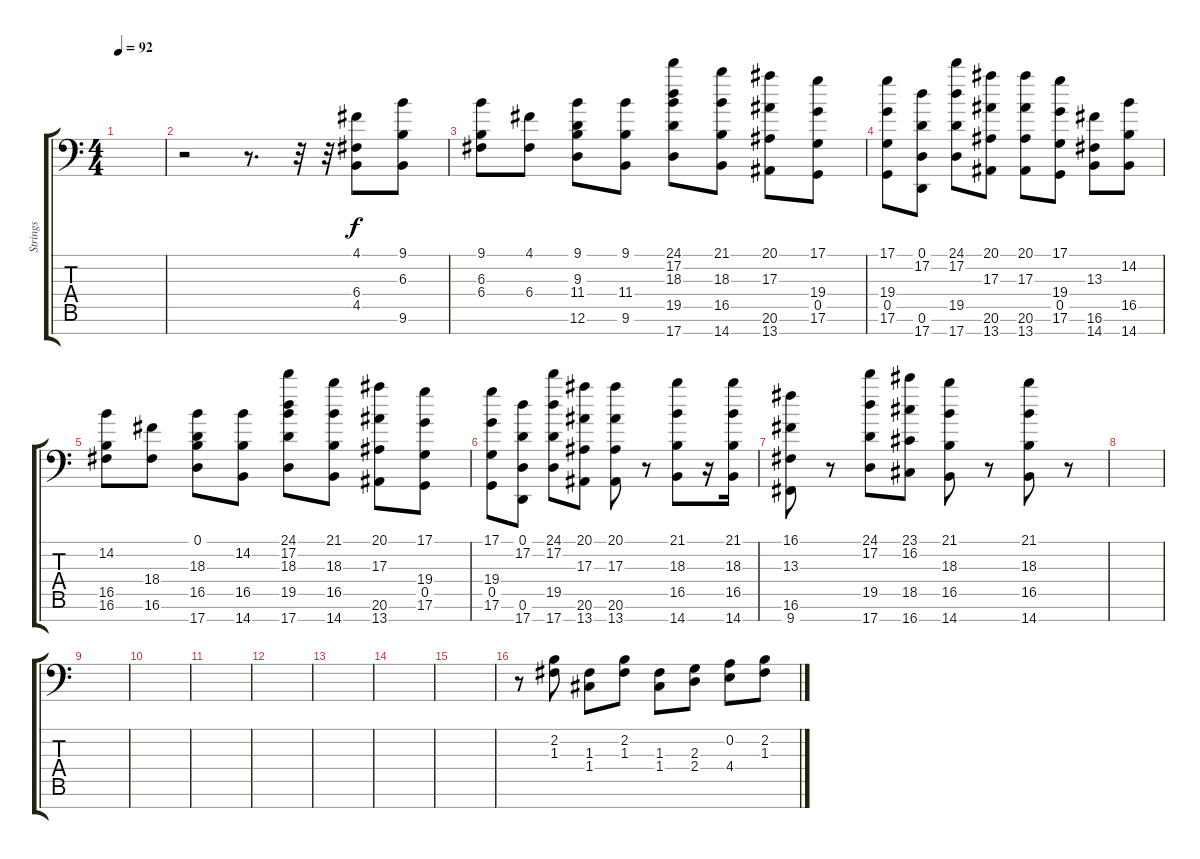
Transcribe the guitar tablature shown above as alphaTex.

\track ("Strings" "Strings") {instrument stringensemble1}
\staff {score tabs}
\tuning (D4 A3 F3 C3 G2 D2 A1) {hide}
\ts (4 4)
\tempo 92
\clef f4
\ks c
|
r.2 r.8{d} r.32 r.32 (4.1 6.4 4.5).8{volume 10} (9.1 6.3 9.6).8 |
(9.1 6.3 6.4).8 (4.1 6.4).8 (9.1 9.3 11.4 12.6).8 (9.1 11.4 9.6).8 (24.1 17.2 18.3 19.5 17.7).8 (21.1 18.3 16.5 14.7).8 (20.1 17.3 20.6 13.7).8 (17.1 19.4 0.5 17.6).8 |
(17.1 19.4 0.5 17.6).8 (0.1 17.2 0.6 17.7).8 (24.1 17.2 19.5 17.7).8 (20.1 17.3 20.6 13.7).8 (20.1 17.3 20.6 13.7).8 (17.1 19.4 0.5 17.6).8 (13.3 16.6 14.7).8{volume 8} (14.2 16.5 14.7).8 |
(14.2 16.5 16.6).8 (18.4 16.6).8 (0.1 18.3 16.5 17.7).8 (14.2 16.5 14.7).8 (24.1 17.2 18.3 19.5 17.7).8 (21.1 18.3 16.5 14.7).8 (20.1 17.3 20.6 13.7).8 (17.1 19.4 0.5 17.6).8 |
(17.1 19.4 0.5 17.6).8 (0.1 17.2 0.6 17.7).8 (24.1 17.2 19.5 17.7).8 (20.1 17.3 20.6 13.7).8 (20.1 17.3 20.6 13.7).8 r.8 (21.1 18.3 16.5 14.7).8{volume 13 instrument stringensemble1} r.16 (21.1 18.3 16.5 14.7).16 |
(16.1 13.3 16.6 9.7).8 r.8 (24.1 17.2 19.5 17.7).8 (23.1 16.2 18.5 16.7).8 (21.1 18.3 16.5 14.7).8 r.8 (21.1 18.3 16.5 14.7).8 r.8 |
|
|
|
|
|
|
|
|
r.8{volume 10} (2.2 1.3).8 (1.3 1.4).8 (2.2 1.3).8 (1.3 1.4).8 (2.3 2.4).8 (0.2 4.4).8 (2.2 1.3).8
